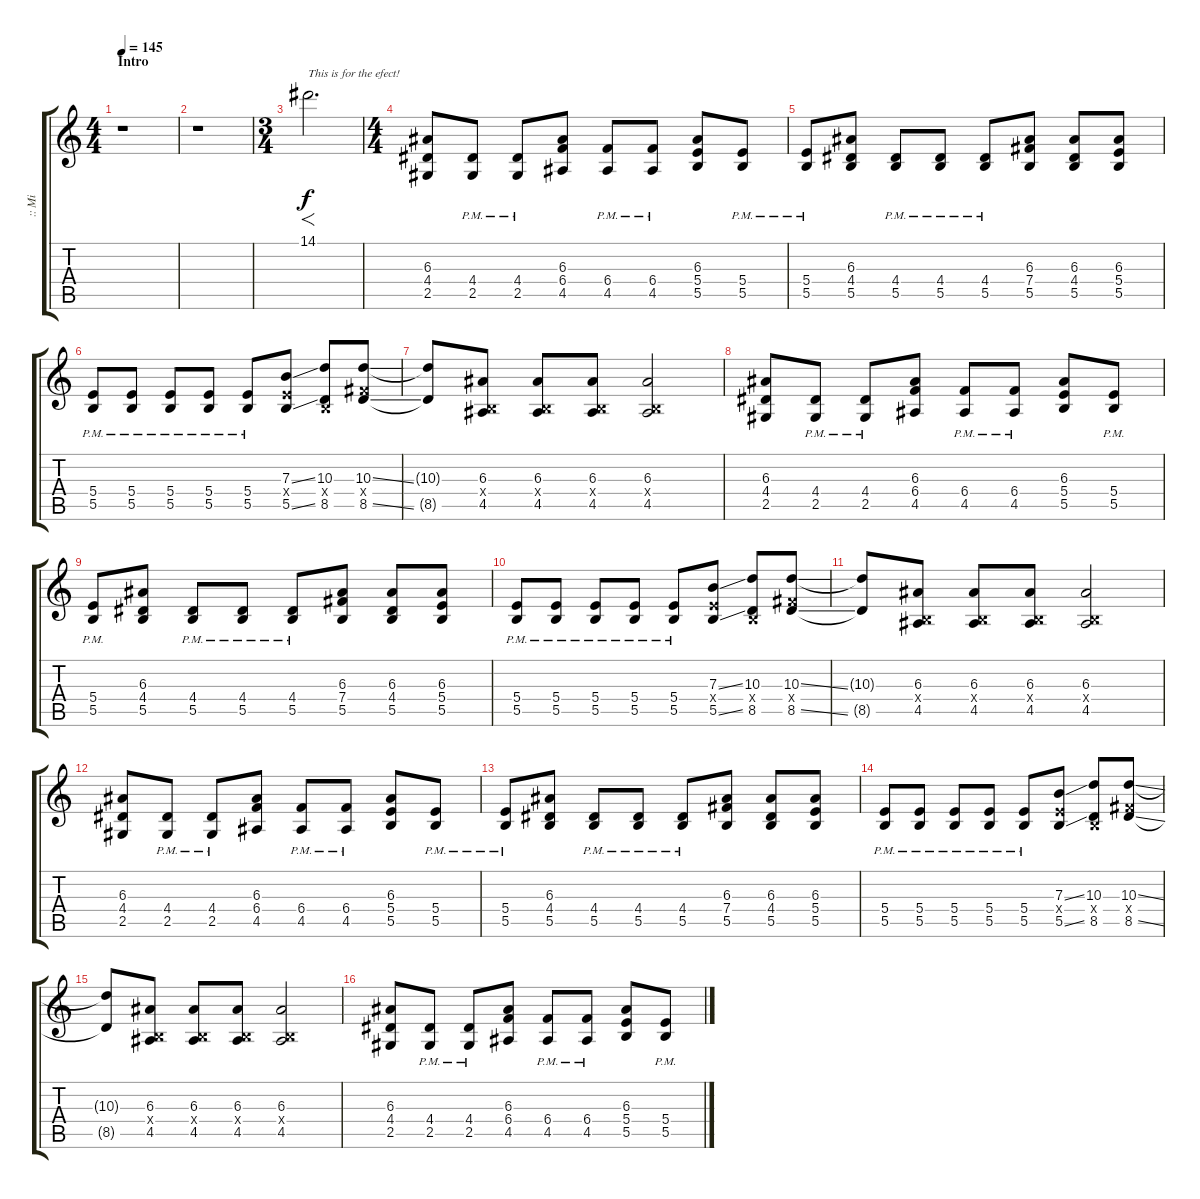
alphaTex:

\track ("     :: Mikael Thomson #7 ::" "     :: Mi") {instrument distortionguitar}
\staff {score tabs}
\tuning (Db4 Ab3 E3 B2 Gb2 B1) {hide}
\ts (4 4)
\section ("" "Intro")
\tempo 145
\clef g2
\ks c
r.1{dy f instrument distortionguitar} |
r.1 |
\ts (3 4)
14.1.2{f d txt "This is for the efect!" instrument sitar} |
\ts (4 4)
(6.3 4.4 2.5).8{instrument distortionguitar} (4.4{pm} 2.5{pm}).8 (4.4{pm} 2.5{pm}).8 (6.3 6.4 4.5).8 (6.4{pm} 4.5{pm}).8 (6.4{pm} 4.5{pm}).8 (6.3 5.4 5.5).8 (5.4{pm} 5.5{pm}).8 |
(5.4{pm} 5.5{pm}).8 (6.3 4.4 5.5).8 (4.4{pm} 5.5{pm}).8 (4.4{pm} 5.5{pm}).8 (4.4{pm} 5.5{pm}).8 (6.3 7.4 5.5).8 (6.3 4.4 5.5).8 (6.3 5.4 5.5).8 |
(5.4{pm} 5.5{pm}).8 (5.4{pm} 5.5{pm}).8 (5.4{pm} 5.5{pm}).8 (5.4{pm} 5.5{pm}).8 (5.4{pm} 5.5{pm}).8 (7.3{ss} 5.4{x} 5.5{ss}).8 (10.3 0.4{x} 8.5).8 (10.3{ss} 7.4{x} 8.5{ss}).8 |
(10.3{t} 8.5{t}).8 (6.3 0.4{x} 4.5).8 (6.3 0.4{x} 4.5).8 (6.3 0.4{x} 4.5).8 (6.3 0.4{x} 4.5).2 |
(6.3 4.4 2.5).8 (4.4{pm} 2.5{pm}).8 (4.4{pm} 2.5{pm}).8 (6.3 6.4 4.5).8 (6.4{pm} 4.5{pm}).8 (6.4{pm} 4.5{pm}).8 (6.3 5.4 5.5).8 (5.4{pm} 5.5{pm}).8 |
(5.4{pm} 5.5{pm}).8 (6.3 4.4 5.5).8 (4.4{pm} 5.5{pm}).8 (4.4{pm} 5.5{pm}).8 (4.4{pm} 5.5{pm}).8 (6.3 7.4 5.5).8 (6.3 4.4 5.5).8 (6.3 5.4 5.5).8 |
(5.4{pm} 5.5{pm}).8 (5.4{pm} 5.5{pm}).8 (5.4{pm} 5.5{pm}).8 (5.4{pm} 5.5{pm}).8 (5.4{pm} 5.5{pm}).8 (7.3{ss} 5.4{x} 5.5{ss}).8 (10.3 0.4{x} 8.5).8 (10.3{ss} 7.4{x} 8.5{ss}).8 |
(10.3{t} 8.5{t}).8 (6.3 0.4{x} 4.5).8 (6.3 0.4{x} 4.5).8 (6.3 0.4{x} 4.5).8 (6.3 0.4{x} 4.5).2 |
(6.3 4.4 2.5).8 (4.4{pm} 2.5{pm}).8 (4.4{pm} 2.5{pm}).8 (6.3 6.4 4.5).8 (6.4{pm} 4.5{pm}).8 (6.4{pm} 4.5{pm}).8 (6.3 5.4 5.5).8 (5.4{pm} 5.5{pm}).8 |
(5.4{pm} 5.5{pm}).8 (6.3 4.4 5.5).8 (4.4{pm} 5.5{pm}).8 (4.4{pm} 5.5{pm}).8 (4.4{pm} 5.5{pm}).8 (6.3 7.4 5.5).8 (6.3 4.4 5.5).8 (6.3 5.4 5.5).8 |
(5.4{pm} 5.5{pm}).8 (5.4{pm} 5.5{pm}).8 (5.4{pm} 5.5{pm}).8 (5.4{pm} 5.5{pm}).8 (5.4{pm} 5.5{pm}).8 (7.3{ss} 5.4{x} 5.5{ss}).8 (10.3 0.4{x} 8.5).8 (10.3{ss} 7.4{x} 8.5{ss}).8 |
(10.3{t} 8.5{t}).8 (6.3 0.4{x} 4.5).8 (6.3 0.4{x} 4.5).8 (6.3 0.4{x} 4.5).8 (6.3 0.4{x} 4.5).2 |
(6.3 4.4 2.5).8 (4.4{pm} 2.5{pm}).8 (4.4{pm} 2.5{pm}).8 (6.3 6.4 4.5).8 (6.4{pm} 4.5{pm}).8 (6.4{pm} 4.5{pm}).8 (6.3 5.4 5.5).8 (5.4{pm} 5.5{pm}).8
